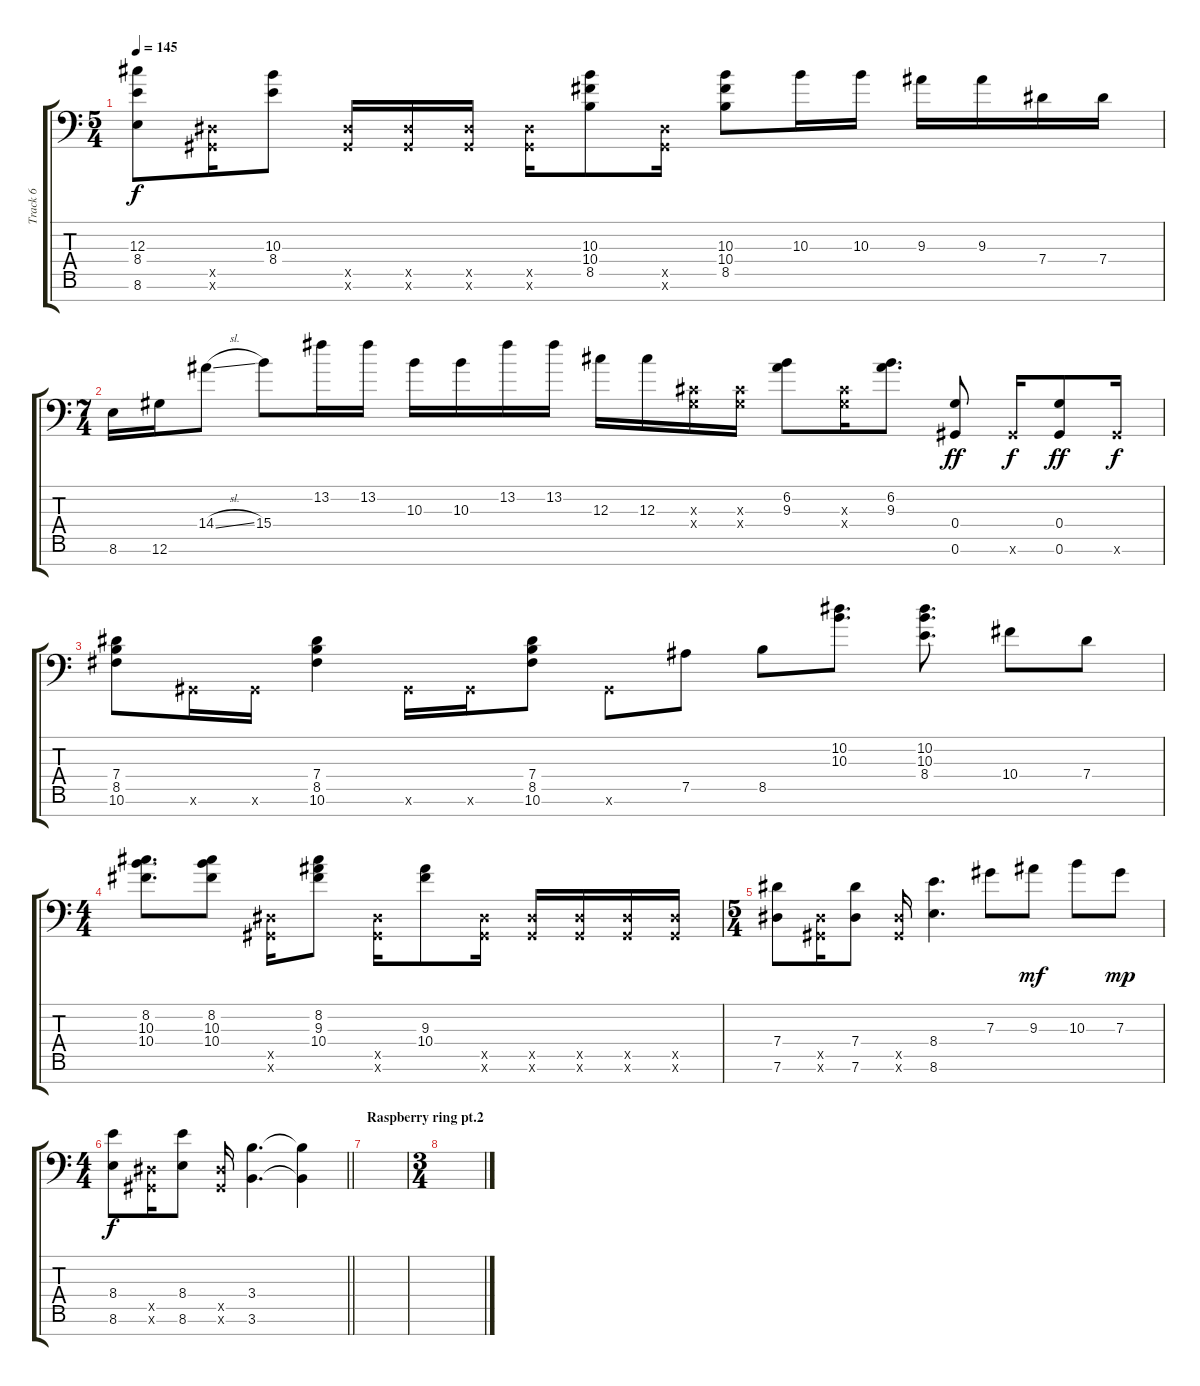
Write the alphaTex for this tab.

\track ("Track 6" "Track 6") {instrument distortionguitar}
\staff {score tabs}
\tuning (Bb3 F3 Db3 Ab2 Eb2 Ab1 Eb1) {hide}
\ts (5 4)
\tempo 145
\clef f4
\ks c
(12.3 8.4 8.6).8{dy f} (0.5{x} 0.6{x}).16 (10.3 8.4).8 (0.5{x} 0.6{x}).16 (0.5{x} 0.6{x}).16 (0.5{x} 0.6{x}).16 (0.5{x} 0.6{x}).16 (10.3 10.4 8.5).8 (0.5{x} 0.6{x}).16 (10.3 10.4 8.5).8 10.3.16 10.3.16 9.3.16 9.3.16 7.4.16 7.4.16 |
\ts (7 4)
8.6.16 12.6.16 14.4{sl}.8 15.4.8 13.2.16 13.2.16 10.3.16 10.3.16 13.2.16 13.2.16 12.3.16 12.3.16 (0.3{x} 0.4{x}).16 (0.3{x} 0.4{x}).16 (6.2 9.3).8 (0.3{x} 0.4{x}).16 (6.2 9.3).8{d} (0.4 0.6).8{dy ff} 0.6{x}.16{dy f} (0.4 0.6).8{dy ff} 0.6{x}.16{dy f} |
(7.4 8.5 10.6).8 0.6{x}.16 0.6{x}.16 (7.4 8.5 10.6).4 0.6{x}.16 0.6{x}.16 (7.4 8.5 10.6).8 0.6{x}.8 7.5.8 8.5.8 (10.2 10.3).8{d} (10.2 10.3 8.4).8{d} 10.4.8 7.4.8 |
\ts (4 4)
(8.2 10.3 10.4).8{d} (8.2 10.3 10.4).8 (0.5{x} 0.6{x}).16 (8.2 9.3 10.4).8 (0.5{x} 0.6{x}).16 (9.3 10.4).8 (0.5{x} 0.6{x}).16 (0.5{x} 0.6{x}).16 (0.5{x} 0.6{x}).16 (0.5{x} 0.6{x}).16 (0.5{x} 0.6{x}).16 |
\ts (5 4)
(7.4 7.6).8 (0.5{x} 0.6{x}).16 (7.4 7.6).8 (0.5{x} 0.6{x}).16 (8.4 8.6).4{d} 7.3.8 9.3.8{dy mf} 10.3.8 7.3.8{dy mp} |
\ts (4 4)
\barLineRight lightlight
(8.4 8.6).8{dy f} (0.5{x} 0.6{x}).16 (8.4 8.6).8 (0.5{x} 0.6{x}).16 (3.4 3.6).4{d} (3.4{t} 3.6{t}).4 |
\section ("" "Raspberry ring pt.2")
|
\ts (3 4)
